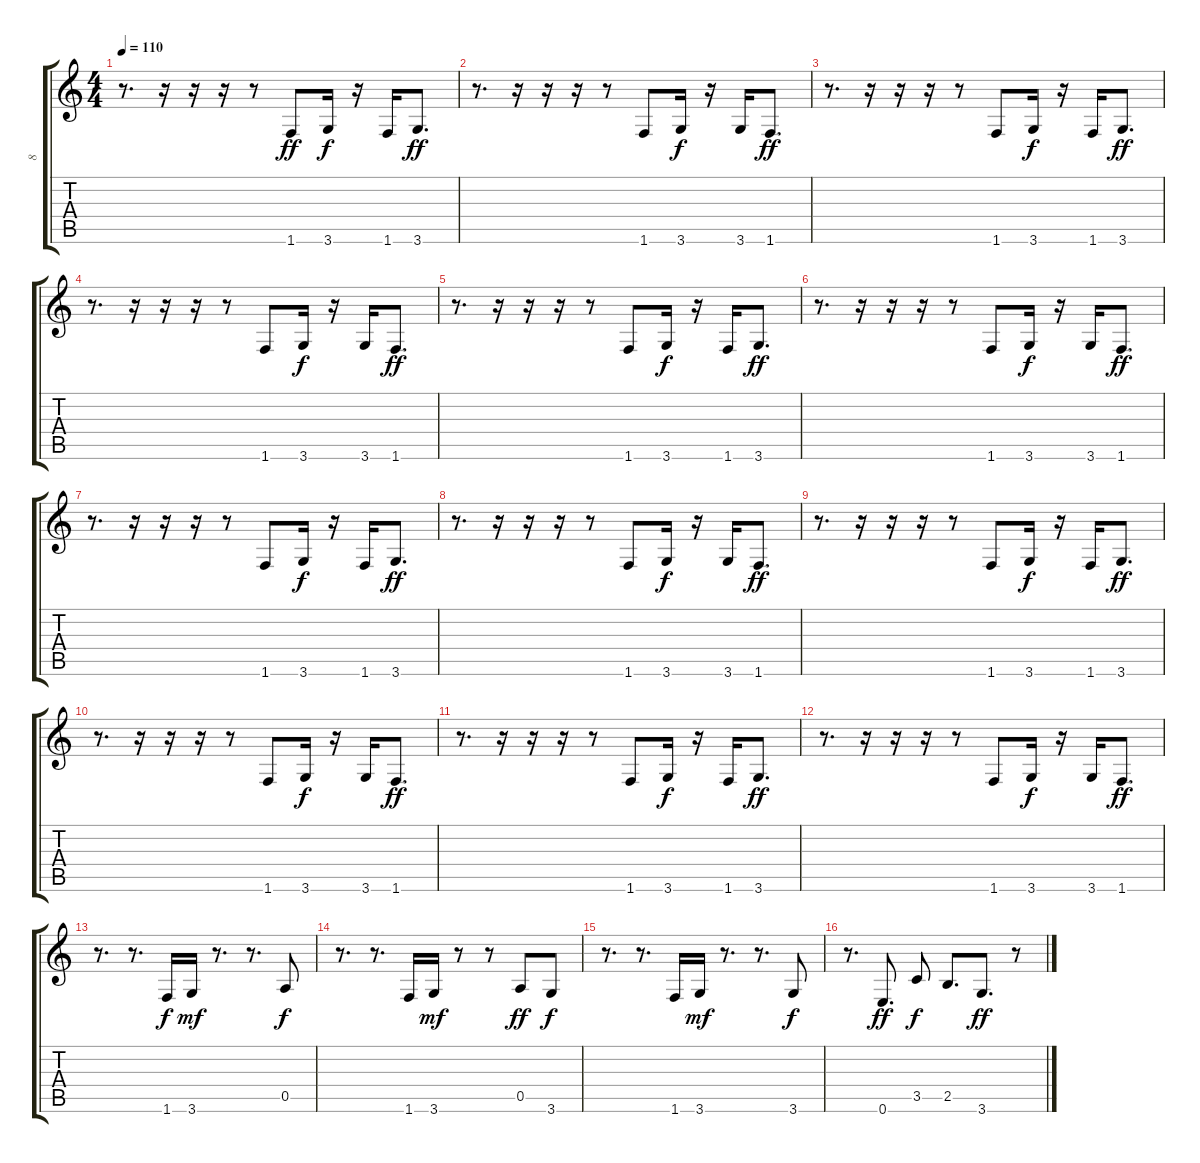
\track ("8" "8") {instrument electricbassfinger}
\staff {score tabs}
\tuning (E4 B3 G3 D3 A2 E2) {hide}
\ts (4 4)
\tempo 110
\clef g2
\ks c
r.8{d dy ff} r.16 r.16 r.16 r.8 1.6.8 3.6.16{dy f} r.16 1.6.16 3.6.8{d dy ff} |
r.8{d} r.16 r.16 r.16 r.8 1.6.8 3.6.16{dy f} r.16 3.6.16 1.6.8{d dy ff} |
r.8{d} r.16 r.16 r.16 r.8 1.6.8 3.6.16{dy f} r.16 1.6.16 3.6.8{d dy ff} |
r.8{d} r.16 r.16 r.16 r.8 1.6.8 3.6.16{dy f} r.16 3.6.16 1.6.8{d dy ff} |
r.8{d} r.16 r.16 r.16 r.8 1.6.8 3.6.16{dy f} r.16 1.6.16 3.6.8{d dy ff} |
r.8{d} r.16 r.16 r.16 r.8 1.6.8 3.6.16{dy f} r.16 3.6.16 1.6.8{d dy ff} |
r.8{d} r.16 r.16 r.16 r.8 1.6.8 3.6.16{dy f} r.16 1.6.16 3.6.8{d dy ff} |
r.8{d} r.16 r.16 r.16 r.8 1.6.8 3.6.16{dy f} r.16 3.6.16 1.6.8{d dy ff} |
r.8{d} r.16 r.16 r.16 r.8 1.6.8 3.6.16{dy f} r.16 1.6.16 3.6.8{d dy ff} |
r.8{d} r.16 r.16 r.16 r.8 1.6.8 3.6.16{dy f} r.16 3.6.16 1.6.8{d dy ff} |
r.8{d} r.16 r.16 r.16 r.8 1.6.8 3.6.16{dy f} r.16 1.6.16 3.6.8{d dy ff} |
r.8{d} r.16 r.16 r.16 r.8 1.6.8 3.6.16{dy f} r.16 3.6.16 1.6.8{d dy ff} |
r.8{d} r.8{d} 1.6.16{dy f} 3.6.16{dy mf} r.8{d} r.8{d} 0.5.8{dy f} |
r.8{d} r.8{d} 1.6.16 3.6.16{dy mf} r.8 r.8 0.5.8{dy ff} 3.6.8{dy f} |
r.8{d} r.8{d} 1.6.16 3.6.16{dy mf} r.8{d} r.8{d} 3.6.8{dy f} |
r.8{d} 0.6.8{d dy ff} 3.5.8{dy f} 2.5.8{d} 3.6.8{d dy ff} r.8
